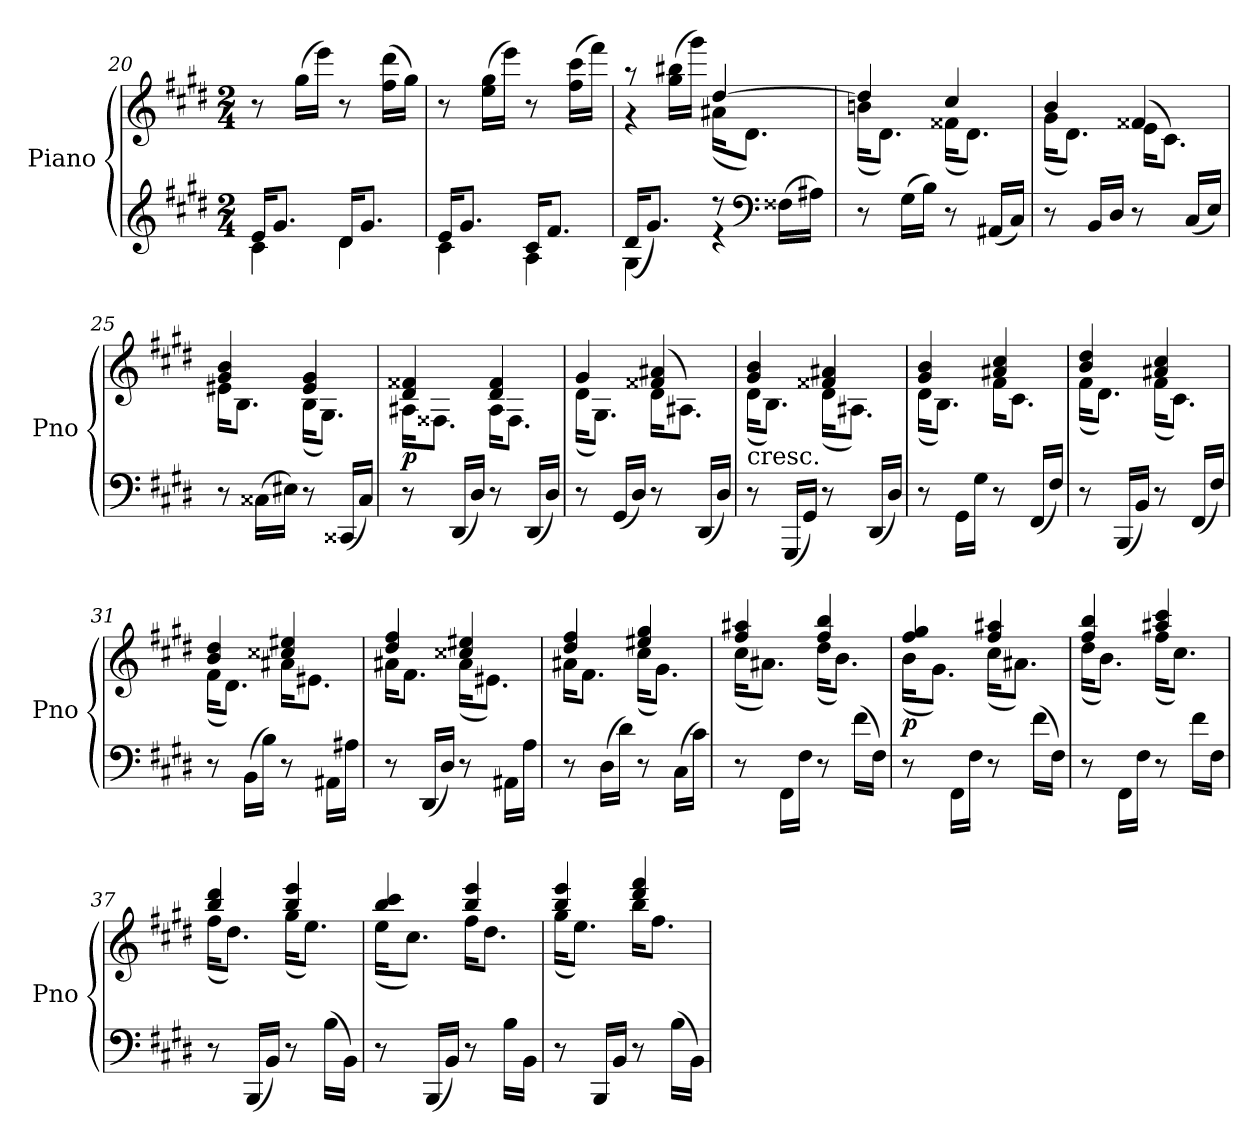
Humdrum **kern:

**kern	**kern	**dynam
*part1	*part1	*part1
*staff2	*staff1	*staff1/2
*I"Piano	*	*
*I'Pno	*	*
*clefG2	*clefG2	*
*k[f#c#g#d#]	*k[f#c#g#d#]	*
*E:	*E:	*
*M2/4	*M2/4	*
=20	=20	=20
*^	*	*
16e/KL	4c#\	8r	.
8.g#/J	.	.	.
.	.	(16gg#\LL	.
.	.	16eee\JJ)	.
16d#/KL	4d#\	8r	.
8.g#/J	.	.	.
.	.	(16ff#\ 16ddd#\LL	.
.	.	16gg#\JJ)	.
=21	=21	=21	=21
16e/KL	4c#\	8r	.
8.g#/J	.	.	.
.	.	(16ee\ 16gg#\LL	.
.	.	16eee\JJ)	.
16c#/KL	4A\	8r	.
8.f#/J	.	.	.
.	.	(16ff#\ 16ccc#\LL	.
.	.	16fff#\JJ)	.
=22	=22	=22	=22
*	*	*^	*
4G#\	(16d#/KL	8r	4r	.
.	8.g#/J)	.	.	.
.	.	(16gg#\ 16bb#X\LL	.	.
.	.	16ggg#\JJ)	.	.
8r	4r	[4dd#/	(16a#X\KL	.
.	.	.	8.d#\J)	.
*clefF4	*	*	*	*
(16F##X\LL	.	.	.	.
16A#X\JJ)	.	.	.	.
*v	*v	*	*	*
=23	=23	=23	=23
8r	4dd#/]	(16bn\KL	.
.	.	8.d#\J)	.
(16G#\LL	.	.	.
16B\JJ)	.	.	.
8r	4cc#/	(16f##X\KL	.
.	.	8.d#\J)	.
(16AA#X/LL	.	.	.
16C#/JJ)	.	.	.
=24	=24	=24	=24
8r	4b/	(16g#\KL	.
.	.	8.d#\J)	.
16BB/LL	.	.	.
16D#/JJ	.	.	.
8r	(4f##X/	16e\KL	.
.	.	8.c#\J)	.
(16C#/LL	.	.	.
16E/JJ)	.	.	.
=25	=25	=25	=25
8r	4g#/ 4b/	16e#X\KL	.
.	.	8.B\J	.
(16C##X\LL	.	.	.
16E#X\JJ)	.	.	.
8r	4e#/ 4g#/	(16B\KL	.
.	.	8.G#\J)	.
(16CC##X/LL	.	.	.
16C##/JJ)	.	.	.
=26	=26	=26	=26
8r	4d#/ 4f##X/	16A#X\KL	p
.	.	8.F##X\J	.
(16DD#/LL	.	.	.
16D#/JJ)	.	.	.
8r	4d#/ 4f##/	16A#\KL	.
.	.	8.F##\J	.
(16DD#/LL	.	.	.
16D#/JJ)	.	.	.
=27	=27	=27	=27
8r	4g#/	(16d#\KL	.
.	.	8.G#\J)	.
(16GG#/LL	.	.	.
16D#/JJ)	.	.	.
8r	(4f##X/ 4a#X/	16d#\KL	.
.	.	8.A#X\J)	.
(16DD#/LL	.	.	.
16D#/JJ)	.	.	.
=28	=28	=28	=28
!	!LO:TX:c:t=cresc.	!	!
8r	4g#/ 4b/	(16d#\KL	.
.	.	8.B\J)	.
(16GGG#/LL	.	.	.
16GG#/JJ)	.	.	.
8r	4f##X/ 4a#X/	(16d#\KL	.
.	.	8.A#X\J)	.
(16DD#/LL	.	.	.
16D#/JJ)	.	.	.
=29	=29	=29	=29
8r	4g#/ 4b/	(16d#\KL	.
.	.	8.B\J)	.
16GG#\LL	.	.	.
16G#\JJ	.	.	.
8r	4a#X/ 4cc#/	16f#\KL	.
.	.	8.c#\J	.
(16FF#/LL	.	.	.
16F#/JJ)	.	.	.
=30	=30	=30	=30
8r	4b/ 4dd#/	(16f#\KL	.
.	.	8.d#\J)	.
(16BBB/LL	.	.	.
16BB/JJ)	.	.	.
8r	4a#X/ 4cc#/	(16f#\KL	.
.	.	8.c#\J)	.
(16FF#/LL	.	.	.
16F#/JJ)	.	.	.
=31	=31	=31	=31
8r	4b/ 4dd#/	(16f#\KL	.
.	.	8.d#\J)	.
(16BB\LL	.	.	.
16B\JJ)	.	.	.
8r	4cc##X/ 4ee#X/	16a#X\KL	.
.	.	8.e#X\J	.
16AA#X\LL	.	.	.
16A#X\JJ	.	.	.
=32	=32	=32	=32
8r	4dd#/ 4ff#/	16a#X\KL	.
.	.	8.f#\J	.
(16DD#/LL	.	.	.
16D#/JJ)	.	.	.
8r	4cc##X/ 4ee#X/	(16a#\KL	.
.	.	8.e#X\J)	.
16AA#X\LL	.	.	.
16A\JJ	.	.	.
=33	=33	=33	=33
8r	4dd#/ 4ff#/	16a#X\KL	.
.	.	8.f#\J	.
(16D#\LL	.	.	.
16d#\JJ)	.	.	.
8r	4ee#X/ 4gg#/	(16cc#\KL	.
.	.	8.g#\J)	.
(16C#\LL	.	.	.
16c#\JJ)	.	.	.
=34	=34	=34	=34
8r	4ff#/ 4aa#X/	(16cc#\KL	.
.	.	8.a#X\J)	.
16FF#\LL	.	.	.
16F#\JJ	.	.	.
8r	4ff#/ 4bb/	(16dd#\KL	.
.	.	8.b\J)	.
(16f#\LL	.	.	.
16F#\JJ)	.	.	.
=35	=35	=35	=35
8r	4ff#/ 4gg#/	(16b\KL	p
.	.	8.g#\J)	.
16FF#\LL	.	.	.
16F#\JJ	.	.	.
8r	4ff#/ 4aa#X/	(16cc#\KL	.
.	.	8.a#X\J)	.
(16f#\LL	.	.	.
16F#\JJ)	.	.	.
=36	=36	=36	=36
8r	4ff#/ 4bb/	(16dd#\KL	.
.	.	8.b\J)	.
16FF#\LL	.	.	.
16F#\JJ	.	.	.
8r	4aa#X/ 4ccc#/	(16ff#\KL	.
.	.	8.cc#\J)	.
16f#\LL	.	.	.
16F#\JJ	.	.	.
=37	=37	=37	=37
8r	4bb/ 4ddd#/	(16ff#\KL	.
.	.	8.dd#\J)	.
(16BBB/LL	.	.	.
16BB/JJ)	.	.	.
8r	4bb/ 4eee/	(16gg#\KL	.
.	.	8.ee\J)	.
(16B\LL	.	.	.
16BB\JJ)	.	.	.
=38	=38	=38	=38
8r	4bb/ 4ccc#/	(16ee\KL	.
.	.	8.cc#\J)	.
(16BBB/LL	.	.	.
16BB/JJ)	.	.	.
8r	4bb/ 4eee/	16ff#\KL	.
.	.	8.dd#\J	.
16B\LL	.	.	.
16BB\JJ	.	.	.
=39	=39	=39	=39
8r	4bb/ 4eee/	(16gg#\KL	.
.	.	8.ee\J)	.
16BBB/LL	.	.	.
16BB/JJ	.	.	.
8r	4ddd#/ 4fff#/	16bb\KL	.
.	.	8.ff#\J	.
(16B\LL	.	.	.
16BB\JJ)	.	.	.
*	*v	*v	*
=	=	=
*-	*-	*-
